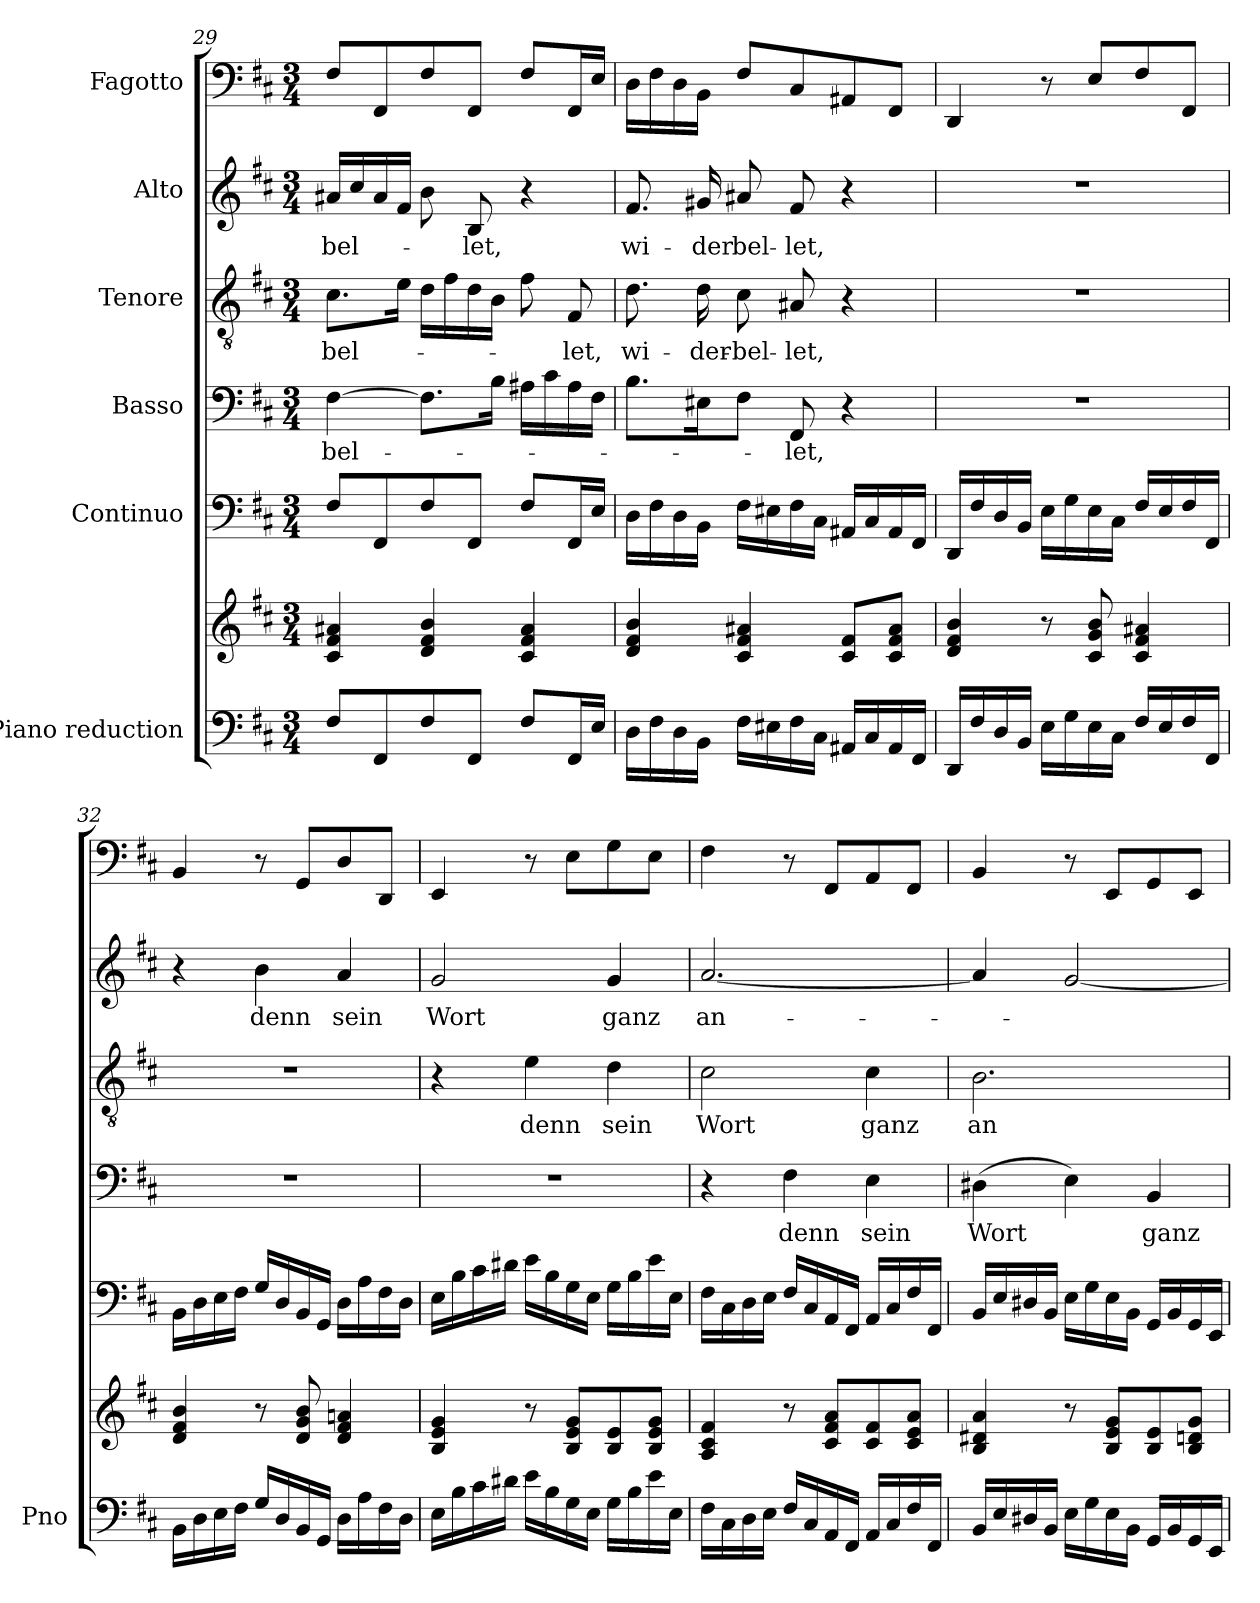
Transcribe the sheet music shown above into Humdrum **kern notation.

**kern	**kern	**kern	**kern	**text	**kern	**text	**kern	**text	**kern
*part6	*part6	*part5	*part4	*part4	*part3	*part3	*part2	*part2	*part1
*staff7	*staff6	*staff5	*staff4	*staff4	*staff3	*staff3	*staff2	*staff2	*staff1
*I"Piano reduction	*	*I"Continuo	*I"Basso	*	*I"Tenore	*	*I"Alto	*	*I"Fagotto
*I'Pno	*	*	*	*	*	*	*	*	*
*clefF4	*clefG2	*clefF4	*clefF4	*	*clefGv2	*	*clefG2	*	*clefF4
*k[f#c#]	*k[f#c#]	*k[f#c#]	*k[f#c#]	*	*k[f#c#]	*	*k[f#c#]	*	*k[f#c#]
*M3/4	*M3/4	*M3/4	*M3/4	*	*M3/4	*	*M3/4	*	*M3/4
=29	=29	=29	=29	=29	=29	=29	=29	=29	=29
!	!	!	!	!LO:LY:b	!	!LO:LY:b	!	!LO:LY:b	!
8F#/L	4c#!/ 4f#!/ 4a#X!/	8F#/L	[4F#\	bel-	8.c#\L	bel-	16a#X/LL	bel-	8F#/L
.	.	.	.	.	.	.	16cc#/	.	.
8FF#/	.	8FF#/	.	.	.	.	16a#/	.	8FF#/
.	.	.	.	.	16e\Jk	.	16f#/JJ	.	.
8F#/	4d!/ 4f#!/ 4b!/	8F#/	8.F#\L]	.	16d\LL	.	8b\	.	8F#/
.	.	.	.	.	16f#\	.	.	.	.
!	!	!	!	!	!	!	!	!LO:LY:b	!
8FF#/J	.	8FF#/J	.	.	16d\	.	8B/	-let,	8FF#/J
.	.	.	16B\Jk	.	16B\JJ	.	.	.	.
8F#/L	4c#!/ 4f#!/ 4a#!/	8F#/L	16A#X\LL	.	8f#\	.	4r	.	8F#/L
.	.	.	16c#\	.	.	.	.	.	.
!	!	!	!	!	!	!LO:LY:b	!	!	!
16FF#/L	.	16FF#/L	16A#\	.	8F#/	-let,	.	.	16FF#/L
16E/JJ	.	16E/JJ	16F#\JJ	.	.	.	.	.	16E/JJ
=30	=30	=30	=30	=30	=30	=30	=30	=30	=30
!	!	!	!	!	!	!LO:LY:b	!	!LO:LY:b	!
16D\LL	4d!/ 4f#!/ 4b!/	16D\LL	8.B\L	.	8.d\	wi-	8.f#/	wi-	16D\LL
16F#\	.	16F#\	.	.	.	.	.	.	16F#\
16D\	.	16D\	.	.	.	.	.	.	16D\
!	!	!	!	!	!	!LO:LY:b	!	!LO:LY:b	!
16BB\JJ	.	16BB\JJ	16E#X\K	.	16d\	-der-	16g#X/	-der	16BB\JJ
!	!	!	!	!	!	!LO:LY:b	!	!LO:LY:b	!
16F#\LL	4c#!/ 4f#!/ 4a#X!/	16F#\LL	8F#\J	.	8c#\	-bel-	8a#X/	bel-	8F#/L
16E#X\	.	16E#X\	.	.	.	.	.	.	.
!	!	!	!	!LO:LY:b	!	!LO:LY:b	!	!LO:LY:b	!
16F#\	.	16F#\	8FF#/	-let,	8A#X/	-let,	8f#/	-let,	8C#/
16C#\JJ	.	16C#\JJ	.	.	.	.	.	.	.
16AA#X/LL	8c#!/ 8f#!/L	16AA#X/LL	4r	.	4r	.	4r	.	8AA#X/
16C#/	.	16C#/	.	.	.	.	.	.	.
16AA#/	8c#!/ 8f#!/ 8a#!/J	16AA#/	.	.	.	.	.	.	8FF#/J
16FF#/JJ	.	16FF#/JJ	.	.	.	.	.	.	.
!!LO:PB:g=z
=31	=31	=31	=31	=31	=31	=31	=31	=31	=31
16DD/LL	4d!/ 4f#!/ 4b!/	16DD/LL	2.r	.	2.r	.	2.r	.	4DD/
16F#/	.	16F#/	.	.	.	.	.	.	.
16D/	.	16D/	.	.	.	.	.	.	.
16BB/JJ	.	16BB/JJ	.	.	.	.	.	.	.
16E\LL	8r	16E\LL	.	.	.	.	.	.	8r
16G\	.	16G\	.	.	.	.	.	.	.
16E\	8c#!/ 8g!/ 8b!/	16E\	.	.	.	.	.	.	8E/L
16C#\JJ	.	16C#\JJ	.	.	.	.	.	.	.
16F#/LL	4c#!/ 4f#!/ 4a#X!/	16F#/LL	.	.	.	.	.	.	8F#/
16E/	.	16E/	.	.	.	.	.	.	.
16F#/	.	16F#/	.	.	.	.	.	.	8FF#/J
16FF#/JJ	.	16FF#/JJ	.	.	.	.	.	.	.
=32	=32	=32	=32	=32	=32	=32	=32	=32	=32
16BB\LL	4d!/ 4f#!/ 4b!/	16BB\LL	2.r	.	2.r	.	4r	.	4BB/
16D\	.	16D\	.	.	.	.	.	.	.
16E\	.	16E\	.	.	.	.	.	.	.
16F#\JJ	.	16F#\JJ	.	.	.	.	.	.	.
!	!	!	!	!	!	!	!	!LO:LY:b	!
16G/LL	8r	16G/LL	.	.	.	.	4b\	denn	8r
16D/	.	16D/	.	.	.	.	.	.	.
16BB/	8d!/ 8g!/ 8b!/	16BB/	.	.	.	.	.	.	8GG/L
16GG/JJ	.	16GG/JJ	.	.	.	.	.	.	.
!	!	!	!	!	!	!	!	!LO:LY:b	!
16D\LL	4d!/ 4f#!/ 4an!/	16D\LL	.	.	.	.	4a/	sein	8D/
16A\	.	16A\	.	.	.	.	.	.	.
16F#\	.	16F#\	.	.	.	.	.	.	8DD/J
16D\JJ	.	16D\JJ	.	.	.	.	.	.	.
=33	=33	=33	=33	=33	=33	=33	=33	=33	=33
!	!	!	!	!	!	!	!	!LO:LY:b	!
16E\LL	4B!/ 4e!/ 4g!/	16E\LL	2.r	.	4r	.	2g/	Wort	4EE/
16B\	.	16B\	.	.	.	.	.	.	.
16c#\	.	16c#\	.	.	.	.	.	.	.
16d#X\JJ	.	16d#X\JJ	.	.	.	.	.	.	.
!	!	!	!	!	!	!LO:LY:b	!	!	!
16e\LL	8r	16e\LL	.	.	4e\	denn	.	.	8r
16B\	.	16B\	.	.	.	.	.	.	.
16G\	8B!/ 8e!/ 8g!/L	16G\	.	.	.	.	.	.	8E\L
16E\JJ	.	16E\JJ	.	.	.	.	.	.	.
!	!	!	!	!	!	!LO:LY:b	!	!LO:LY:b	!
16G\LL	8B!/ 8e!/	16G\LL	.	.	4d\	sein	4g/	ganz	8G\
16B\	.	16B\	.	.	.	.	.	.	.
16e\	8B!/ 8e!/ 8g!/J	16e\	.	.	.	.	.	.	8E\J
16E\JJ	.	16E\JJ	.	.	.	.	.	.	.
=34	=34	=34	=34	=34	=34	=34	=34	=34	=34
!	!	!	!	!	!	!LO:LY:b	!	!LO:LY:b	!
16F#\LL	4A!/ 4c#!/ 4f#!/	16F#\LL	4r	.	2c#\	Wort	[2.a/	an-	4F#\
16C#\	.	16C#\	.	.	.	.	.	.	.
16D\	.	16D\	.	.	.	.	.	.	.
16E\JJ	.	16E\JJ	.	.	.	.	.	.	.
!	!	!	!	!LO:LY:b	!	!	!	!	!
16F#/LL	8r	16F#/LL	4F#\	denn	.	.	.	.	8r
16C#/	.	16C#/	.	.	.	.	.	.	.
16AA/	8c#!/ 8f#!/ 8a!/L	16AA/	.	.	.	.	.	.	8FF#/L
16FF#/JJ	.	16FF#/JJ	.	.	.	.	.	.	.
!	!	!	!	!LO:LY:b	!	!LO:LY:b	!	!	!
16AA/LL	8c#!/ 8f#!/	16AA/LL	4E\	sein	4c#\	ganz	.	.	8AA/
16C#/	.	16C#/	.	.	.	.	.	.	.
16F#/	8c#!/ 8e!/ 8a!/J	16F#/	.	.	.	.	.	.	8FF#/J
16FF#/JJ	.	16FF#/JJ	.	.	.	.	.	.	.
=35	=35	=35	=35	=35	=35	=35	=35	=35	=35
!	!	!	!	!LO:LY:b	!	!LO:LY:b	!	!	!
16BB/LL	4B!/ 4d#X!/ 4a!/	16BB/LL	(4D#X\	Wort	2.B\	an-	4a/]	.	4BB/
16E/	.	16E/	.	.	.	.	.	.	.
16D#X/	.	16D#X/	.	.	.	.	.	.	.
16BB/JJ	.	16BB/JJ	.	.	.	.	.	.	.
16E\LL	8r	16E\LL	4E\)	.	.	.	[2g/	.	8r
16G\	.	16G\	.	.	.	.	.	.	.
16E\	8B!/ 8e!/ 8g!/L	16E\	.	.	.	.	.	.	8EE/L
16BB\JJ	.	16BB\JJ	.	.	.	.	.	.	.
!	!	!	!	!LO:LY:b	!	!	!	!	!
16GG/LL	8B!/ 8e!/	16GG/LL	4BB/	ganz	.	.	.	.	8GG/
16BB/	.	16BB/	.	.	.	.	.	.	.
16GG/	8B!/ 8dn!/ 8g!/J	16GG/	.	.	.	.	.	.	8EE/J
16EE/JJ	.	16EE/JJ	.	.	.	.	.	.	.
=	=	=	=	=	=	=	=	=	=
*-	*-	*-	*-	*-	*-	*-	*-	*-	*-
